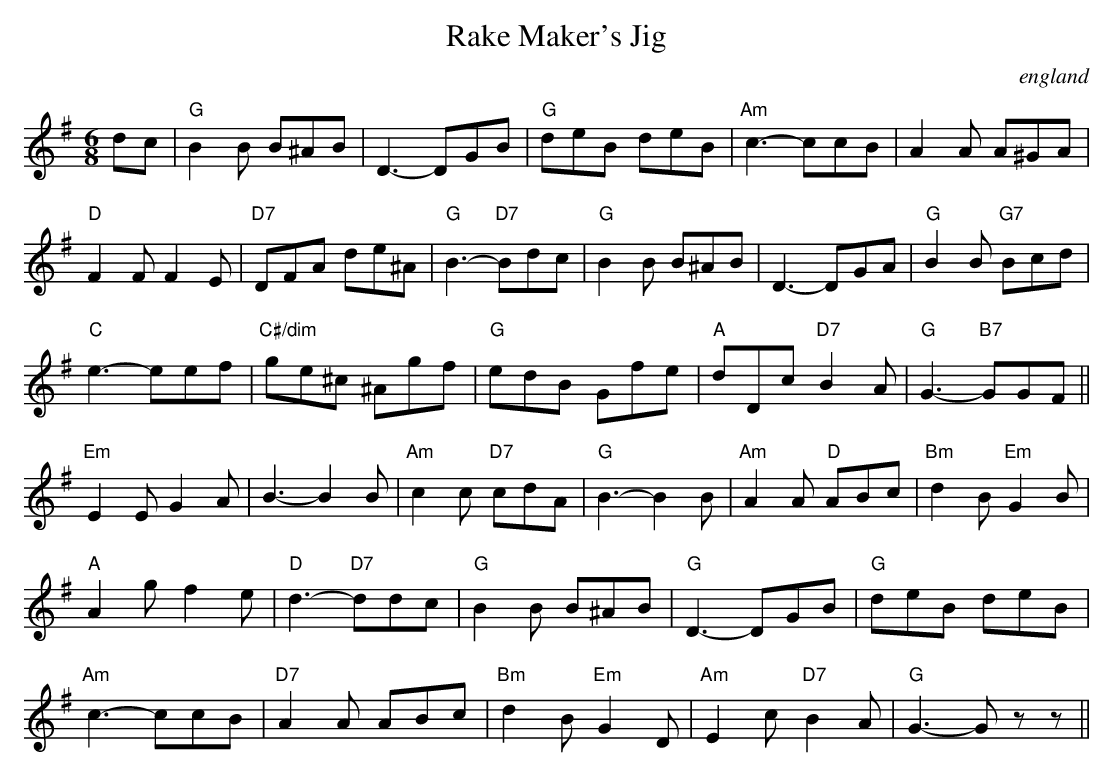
X:1
T:Rake Maker's Jig
O:england
M:6/8
K:G
dc|"G"B2B B^AB|D3 -DGB|"G"deB deB|"Am"c3 -ccB|A2A A^GA|
"D"F2F F2E|"D7"DFA de^A|"G"B3 -"D7"Bdc|"G"B2B B^AB|D3 -DGA|"G"B2B "G7"Bcd|
"C"e3 -eef|"C#/dim"ge^c ^Agf|"G"edB Gfe|"A"dDc "D7"B2A|"G"G3 -"B7"GGF||
"Em"E2E G2A|B3 -B2B|"Am"c2c "D7"cdA|"G"B3 -B2B|"Am"A2A "D"ABc|"Bm"d2B "Em"G2B|
"A"A2g f2e|"D"d3 -"D7"ddc|"G"B2B B^AB|"G"D3 -DGB|"G"deB deB|
"Am"c3 -ccB|"D7"A2A ABc|"Bm"d2B "Em"G2D|"Am"E2c "D7"B2A|"G"G3 -Gzz||
